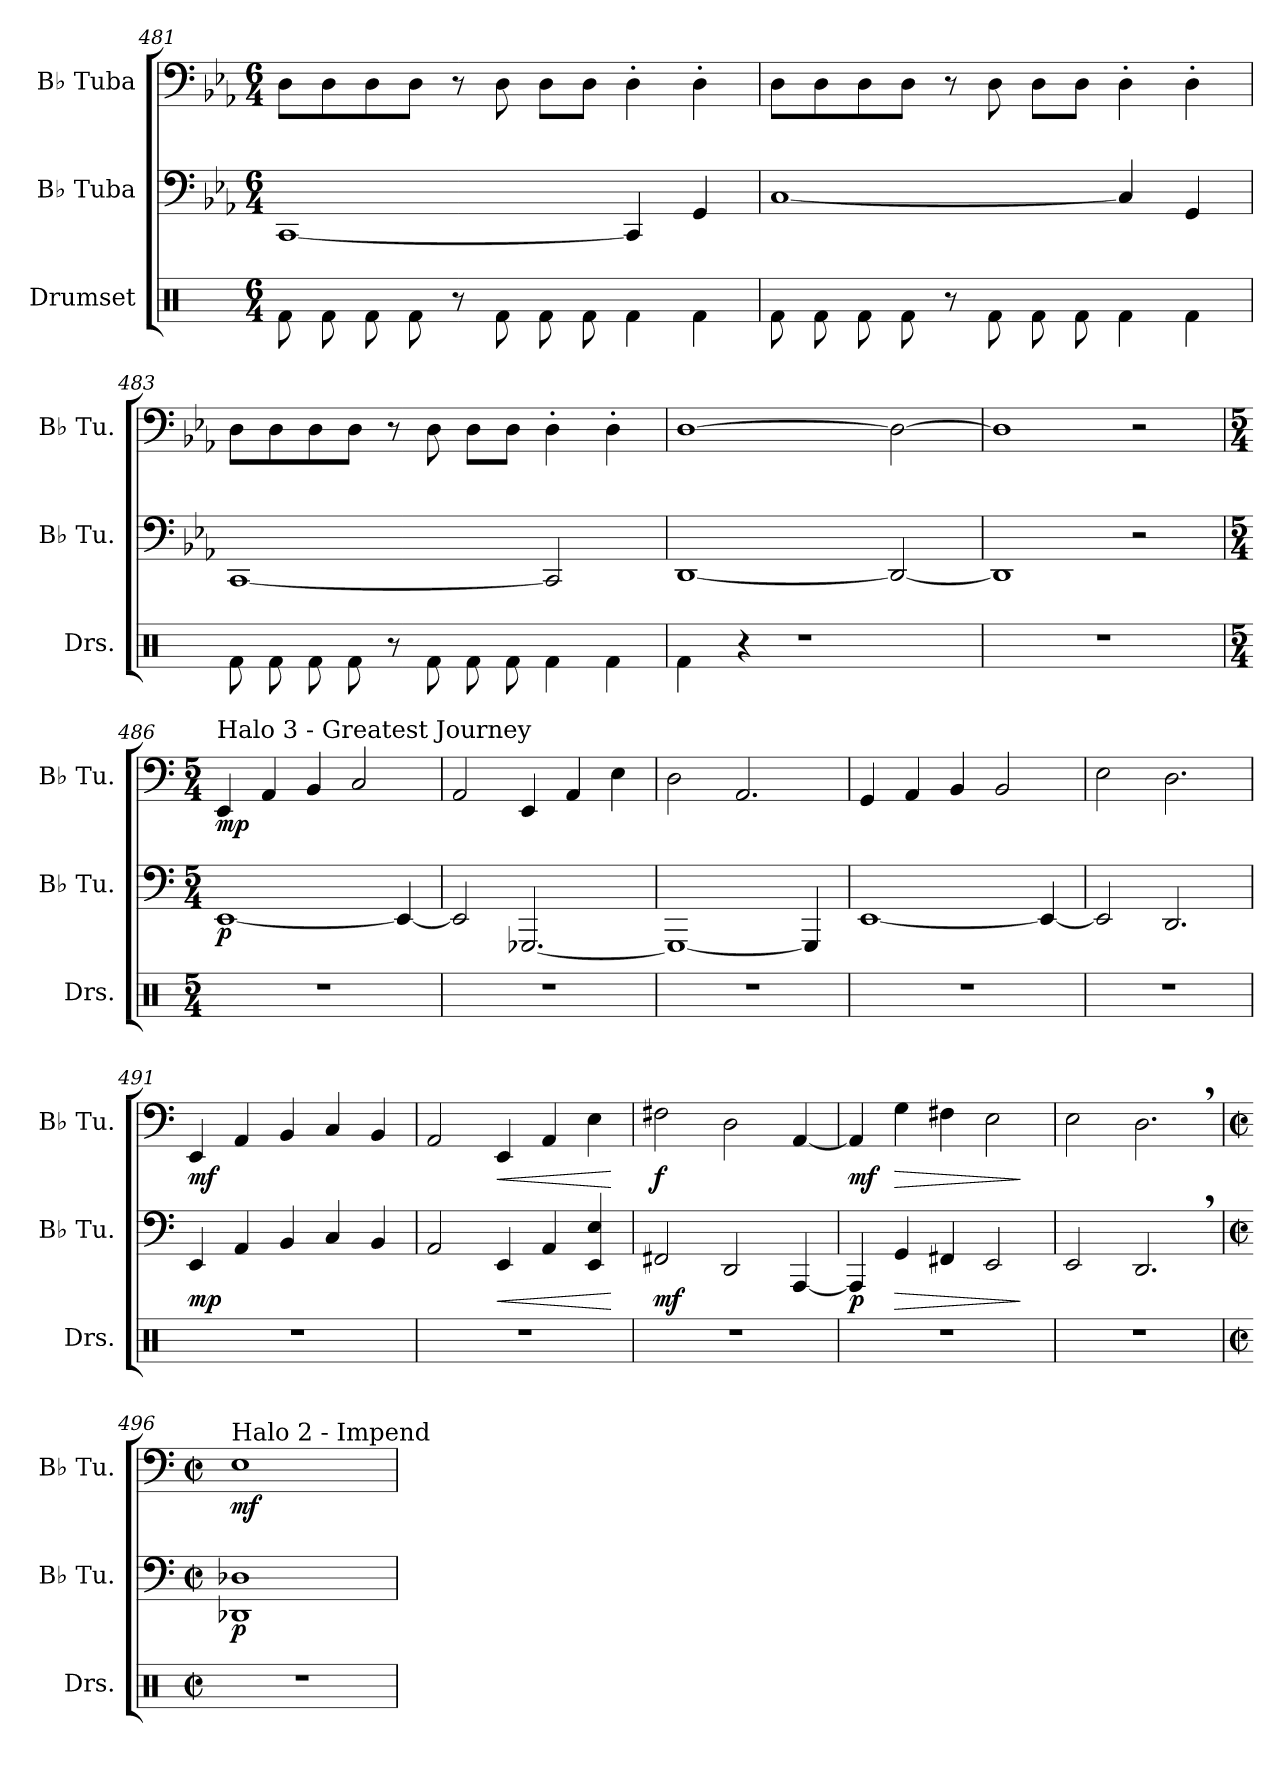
**kern	**kern	**dynam	**kern	**dynam
*part3	*part2	*part2	*part1	*part1
*staff3	*staff2	*staff2	*staff1	*staff1
*I"Drumset	*I"B♭ Tuba	*	*I"B♭ Tuba	*
*I'Drs.	*I'B♭ Tu.	*	*I'B♭ Tu.	*
*clefX	*clefF4	*	*clefF4	*
*k[]	*k[b-e-a-]	*	*k[b-e-a-]	*
*M6/4	*M6/4	*	*M6/4	*
=481	=481	=481	=481	=481
8Rf\	[1CC	.	8D\L	.
8Rf\	.	.	8D\	.
8Rf\	.	.	8D\	.
8Rf\	.	.	8D\J	.
8r	.	.	8r	.
8Rf\	.	.	8D\	.
8Rf\	.	.	8D\L	.
8Rf\	.	.	8D\J	.
4Rf\	4CC/]	.	4D'\	.
4Rf\	4GG/	.	4D'\	.
=482	=482	=482	=482	=482
8Rf\	[1C	.	8D\L	.
8Rf\	.	.	8D\	.
8Rf\	.	.	8D\	.
8Rf\	.	.	8D\J	.
8r	.	.	8r	.
8Rf\	.	.	8D\	.
8Rf\	.	.	8D\L	.
8Rf\	.	.	8D\J	.
4Rf\	4C/]	.	4D'\	.
4Rf\	4GG/	.	4D'\	.
=483	=483	=483	=483	=483
8Rf\	[1CC	.	8D\L	.
8Rf\	.	.	8D\	.
8Rf\	.	.	8D\	.
8Rf\	.	.	8D\J	.
8r	.	.	8r	.
8Rf\	.	.	8D\	.
8Rf\	.	.	8D\L	.
8Rf\	.	.	8D\J	.
4Rf\	2CC/]	.	4D'\	.
4Rf\	.	.	4D'\	.
=484	=484	=484	=484	=484
4Rf\	[1DD	.	[1D	.
4r	.	.	.	.
1r	.	.	.	.
.	2DD/_	.	2D\_	.
!!LO:PB:g=z
=485	=485	=485	=485	=485
1.r	1DD]	.	1D]	.
*	*	*	*MM54	*
.	2r	.	2r	.
=486	=486	=486	=486	=486
*	*k[]	*	*k[]	*
*M5/4	*M5/4	*	*M5/4	*
!	!	!	!LO:TX:a:t=Halo 3 - Greatest Journey	!
!	!	!LO:DY:b	!	!LO:DY:b
4%5r	[1EE	p	4EE/	mp
.	.	.	4AA/	.
.	.	.	4BB/	.
.	.	.	2C/	.
.	4EE/_	.	.	.
=487	=487	=487	=487	=487
4%5r	2EE/]	.	2AA/	.
.	[2.GGG-X/	.	4EE/	.
.	.	.	4AA/	.
.	.	.	4E\	.
=488	=488	=488	=488	=488
4%5r	1GGG-_	.	2D\	.
.	.	.	2.AA/	.
.	4GGG-/]	.	.	.
=489	=489	=489	=489	=489
4%5r	[1EE	.	4GG/	.
.	.	.	4AA/	.
.	.	.	4BB/	.
.	.	.	2BB/	.
.	4EE/_	.	.	.
=490	=490	=490	=490	=490
4%5r	2EE/]	.	2E\	.
.	2.DD/	.	2.D\	.
=491	=491	=491	=491	=491
!	!	!LO:DY:b	!	!LO:DY:b
4%5r	4EE/	mp	4EE/	mf
.	4AA/	.	4AA/	.
.	4BB/	.	4BB/	.
.	4C/	.	4C/	.
.	4BB/	.	4BB/	.
=492	=492	=492	=492	=492
4%5r	2AA/	.	2AA/	.
!	!	!LO:HP:b	!	!LO:HP:b
.	4EE/	<	4EE/	<
.	4AA/	.	4AA/	.
.	4EE/ 4E/	.	4E\	.
.	.	[	.	[
!!LO:LB:g=z
=493	=493	=493	=493	=493
!	!	!LO:DY:b	!	!LO:DY:b
4%5r	2FF#X/	mf	2F#X\	f
.	2DD/	.	2D\	.
.	[4AAA/	.	[4AA/	.
=494	=494	=494	=494	=494
!	!	!LO:DY:b	!	!LO:DY:b
4%5r	4AAA/]	p	4AA/]	mf
!	!	!LO:HP:b	!	!LO:HP:b
.	4GG/	>	4G\	>
.	4FF#X/	.	4F#X\	.
.	2EE/	.	2E\	.
.	.	]	.	]
=495	=495	=495	=495	=495
4%5r	2EE/	.	2E\	.
.	2.DD,/	.	2.D,\	.
=496	=496	=496	=496	=496
*	*k[]	*	*k[]	*
*M2/2	*M2/2	*	*M2/2	*
*met(c|)	*met(c|)	*	*met(c|)	*
*	*	*	*MM144	*
!	!	!	!LO:TX:a:t=Halo 2 - Impend	!
!	!	!LO:DY:b	!	!LO:DY:b
1r	1DD-X 1D-X	p	1E	mf
=	=	=	=	=
*-	*-	*-	*-	*-
